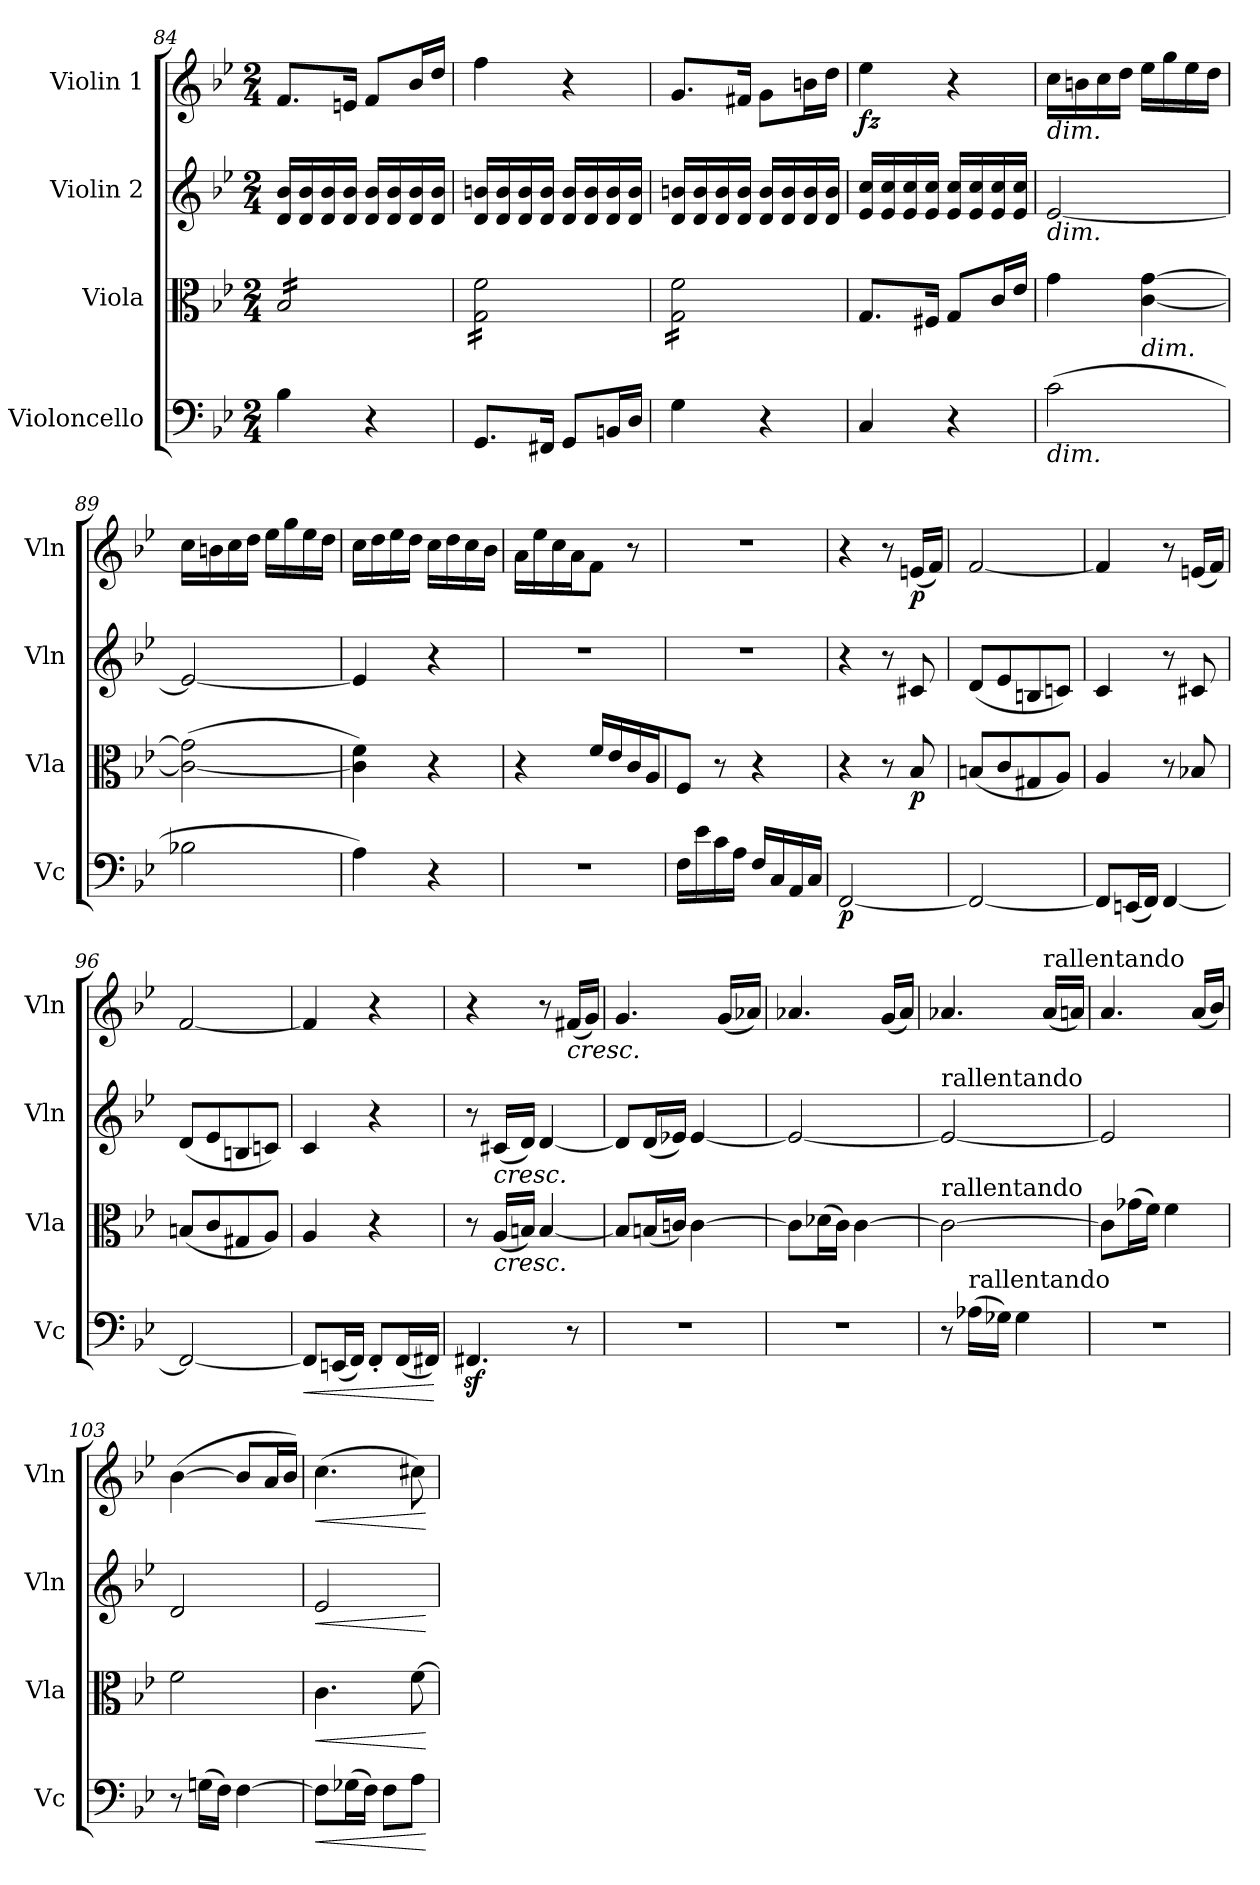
**kern	**dynam	**kern	**dynam	**kern	**dynam	**kern	**dynam
*part4	*part4	*part3	*part3	*part2	*part2	*part1	*part1
*staff4	*staff4	*staff3	*staff3	*staff2	*staff2	*staff1	*staff1
*I"Violoncello	*	*I"Viola	*	*I"Violin 2	*	*I"Violin 1	*
*I'Vc	*	*I'Vla	*	*I'Vln	*	*I'Vln	*
*clefF4	*	*clefC3	*	*clefG2	*	*clefG2	*
*k[b-e-]	*	*k[b-e-]	*	*k[b-e-]	*	*k[b-e-]	*
*M2/4	*	*M2/4	*	*M2/4	*	*M2/4	*
=84	=84	=84	=84	=84	=84	=84	=84
*	*	*tremolo	*	*	*	*	*
4B-\	.	16B-/LL	.	16d/ 16b-/LL	.	8.f/L	.
.	.	16B-/	.	16d/ 16b-/	.	.	.
.	.	16B-/	.	16d/ 16b-/	.	.	.
.	.	16B-/	.	16d/ 16b-/JJ	.	16en/Jk	.
4r	.	16B-/	.	16d/ 16b-/LL	.	8f/L	.
.	.	16B-/	.	16d/ 16b-/	.	.	.
.	.	16B-/	.	16d/ 16b-/	.	16b-/L	.
.	.	16B-/JJ	.	16d/ 16b-/JJ	.	16dd/JJ	.
=85	=85	=85	=85	=85	=85	=85	=85
8.GG/L	.	16G\ 16f\LL	.	16d/ 16bn/LL	.	4ff\	.
.	.	16G\ 16f\	.	16d/ 16b/	.	.	.
.	.	16G\ 16f\	.	16d/ 16b/	.	.	.
16FF#X/Jk	.	16G\ 16f\	.	16d/ 16b/JJ	.	.	.
8GG/L	.	16G\ 16f\	.	16d/ 16b/LL	.	4r	.
.	.	16G\ 16f\	.	16d/ 16b/	.	.	.
16BBn/L	.	16G\ 16f\	.	16d/ 16b/	.	.	.
16D/JJ	.	16G\ 16f\JJ	.	16d/ 16b/JJ	.	.	.
!!LO:PB:g=z
=86	=86	=86	=86	=86	=86	=86	=86
4G\	.	16G\ 16f\LL	.	16d/ 16bn/LL	.	8.g/L	.
.	.	16G\ 16f\	.	16d/ 16b/	.	.	.
.	.	16G\ 16f\	.	16d/ 16b/	.	.	.
.	.	16G\ 16f\	.	16d/ 16b/JJ	.	16f#X/Jk	.
4r	.	16G\ 16f\	.	16d/ 16b/LL	.	8g\L	.
.	.	16G\ 16f\	.	16d/ 16b/	.	.	.
.	.	16G\ 16f\	.	16d/ 16b/	.	16bn\L	.
.	.	16G\ 16f\JJ	.	16d/ 16b/JJ	.	16dd\JJ	.
*	*	*Xtremolo	*	*	*	*	*
=87	=87	=87	=87	=87	=87	=87	=87
!	!	!	!	!	!	!	!LO:DY:b
4C/	.	8.G/L	.	16e-/ 16cc/LL	.	4ee-\	fz
.	.	.	.	16e-/ 16cc/	.	.	.
.	.	.	.	16e-/ 16cc/	.	.	.
.	.	16F#X/Jk	.	16e-/ 16cc/JJ	.	.	.
4r	.	8G/L	.	16e-/ 16cc/LL	.	4r	.
.	.	.	.	16e-/ 16cc/	.	.	.
.	.	16c/L	.	16e-/ 16cc/	.	.	.
.	.	16e-/JJ	.	16e-/ 16cc/JJ	.	.	.
=88	=88	=88	=88	=88	=88	=88	=88
!	!	!	!	!	!	!LO:TX:b:i:t=dim.	!
!	!	!	!	!LO:TX:b:i:t=dim.	!	!	!
!LO:TX:b:i:t=dim.	!	!	!	!	!	!	!
(>2c\	.	4g\	.	[2e-/	.	16cc\LL	.
.	.	.	.	.	.	16bn\	.
.	.	.	.	.	.	16cc\	.
.	.	.	.	.	.	16dd\JJ	.
!	!	!LO:TX:b:i:t=dim.	!	!	!	!	!
.	.	[4c\ [4g\	.	.	.	16ee-\LL	.
.	.	.	.	.	.	16gg\	.
.	.	.	.	.	.	16ee-\	.
.	.	.	.	.	.	16dd\JJ	.
=89	=89	=89	=89	=89	=89	=89	=89
2B-X\	.	(<2c\_ 2g\]	.	2e-/_	.	16cc\LL	.
.	.	.	.	.	.	16bn\	.
.	.	.	.	.	.	16cc\	.
.	.	.	.	.	.	16dd\JJ	.
.	.	.	.	.	.	16ee-\LL	.
.	.	.	.	.	.	16gg\	.
.	.	.	.	.	.	16ee-\	.
.	.	.	.	.	.	16dd\JJ	.
=90	=90	=90	=90	=90	=90	=90	=90
4A\)	.	4c\] 4f\)	.	4e-/]	.	16cc\LL	.
.	.	.	.	.	.	16dd\	.
.	.	.	.	.	.	16ee-\	.
.	.	.	.	.	.	16dd\JJ	.
4r	.	4r	.	4r	.	16cc\LL	.
.	.	.	.	.	.	16dd\	.
.	.	.	.	.	.	16cc\	.
.	.	.	.	.	.	16b-\JJ	.
=91	=91	=91	=91	=91	=91	=91	=91
2r	.	4r	.	2r	.	16a\LL	.
.	.	.	.	.	.	16ee-\	.
.	.	.	.	.	.	16cc\	.
.	.	.	.	.	.	16a\J	.
.	.	16f/LL	.	.	.	8f\J	.
.	.	16e-/	.	.	.	.	.
.	.	16c/	.	.	.	8r	.
.	.	16A/J	.	.	.	.	.
=92	=92	=92	=92	=92	=92	=92	=92
16F\LL	.	8F/J	.	2r	.	2r	.
16e-\	.	.	.	.	.	.	.
16c\	.	8r	.	.	.	.	.
16A\JJ	.	.	.	.	.	.	.
16F/LL	.	4r	.	.	.	.	.
16C/	.	.	.	.	.	.	.
16AA/	.	.	.	.	.	.	.
16C/JJ	.	.	.	.	.	.	.
=93	=93	=93	=93	=93	=93	=93	=93
!	!LO:DY:b	!	!	!	!	!	!
[2FF/	p	4r	.	4r	.	4r	.
.	.	8r	.	8r	.	8r	.
!	!	!	!LO:DY:b	!	!	!	!LO:DY:b
.	.	8B-/	p	8c#X/	.	(<16en/LL	p
.	.	.	.	.	.	16f/JJ)	.
=94	=94	=94	=94	=94	=94	=94	=94
2FF/_	.	(<8Bn/L	.	(<8d/L	.	[2f/	.
.	.	8c/	.	8e-/	.	.	.
.	.	8G#X/	.	8Bn/	.	.	.
.	.	8A/J)	.	8cn/J)	.	.	.
=95	=95	=95	=95	=95	=95	=95	=95
8FF/L]	.	4A/	.	4c/	.	4f/]	.
(<16EEn/L	.	.	.	.	.	.	.
16FF/JJ)	.	.	.	.	.	.	.
[4FF/	.	8r	.	8r	.	8r	.
.	.	8B-X/	.	8c#X/	.	(<16en/LL	.
.	.	.	.	.	.	16f/JJ)	.
=96	=96	=96	=96	=96	=96	=96	=96
2FF/_	.	(<8Bn/L	.	(<8d/L	.	[2f/	.
.	.	8c/	.	8e-/	.	.	.
.	.	8G#X/	.	8Bn/	.	.	.
.	.	8A/J)	.	8cn/J)	.	.	.
!!LO:LB:g=z
=97	=97	=97	=97	=97	=97	=97	=97
!	!LO:HP:b	!	!	!	!	!	!
8FF/L]	<	4A/	.	4c/	.	4f/]	.
(<16EEn/L	.	.	.	.	.	.	.
16FF/JJ)	.	.	.	.	.	.	.
8FF'/L	.	4r	.	4r	.	4r	.
(<16FF/L	.	.	.	.	.	.	.
16FF#X/JJ)	.	.	.	.	.	.	.
.	[	.	.	.	.	.	.
=98	=98	=98	=98	=98	=98	=98	=98
4.FF#Xz</	.	8r	.	8r	.	4r	.
!	!	!	!	!LO:TX:b:i:t=cresc.	!	!	!
!	!	!LO:TX:b:i:t=cresc.	!	!	!	!	!
.	.	(<16A/LL	.	(<16c#X/LL	.	.	.
.	.	16Bn/JJ)	.	16d/JJ)	.	.	.
.	.	[4B/	.	[4d/	.	8r	.
!	!	!	!	!	!	!LO:TX:b:i:t=cresc.	!
8r	.	.	.	.	.	(<16f#X/LL	.
.	.	.	.	.	.	16g/JJ)	.
=99	=99	=99	=99	=99	=99	=99	=99
2r	.	8B/L]	.	8d/L]	.	4.g/	.
.	.	(<16Bn/L	.	(<16d/L	.	.	.
.	.	16cn/JJ)	.	16e-X/JJ)	.	.	.
.	.	[4c\	.	[4e-/	.	.	.
.	.	.	.	.	.	(<16g/LL	.
.	.	.	.	.	.	16a-X/JJ)	.
=100	=100	=100	=100	=100	=100	=100	=100
2r	.	8c\L]	.	2e-/_	.	4.a-X/	.
.	.	(>16d-X\L	.	.	.	.	.
.	.	16c\JJ)	.	.	.	.	.
.	.	[4c\	.	.	.	.	.
.	.	.	.	.	.	(<16g/LL	.
.	.	.	.	.	.	16a-/JJ)	.
=101	=101	=101	=101	=101	=101	=101	=101
!	!	!	!	!LO:TX:a:t=rallentando	!	!	!
!	!	!LO:TX:a:t=rallentando	!	!	!	!	!
8r	.	2c\_	.	2e-/_	.	4.a-X/	.
!LO:TX:a:t=rallentando	!	!	!	!	!	!	!
(>16A-X\LL	.	.	.	.	.	.	.
16G-X\JJ)	.	.	.	.	.	.	.
4G-\	.	.	.	.	.	.	.
!	!	!	!	!	!	!LO:TX:a:t=rallentando	!
.	.	.	.	.	.	(<16a-/LL	.
.	.	.	.	.	.	16an/JJ)	.
=102	=102	=102	=102	=102	=102	=102	=102
*	*	*	*	*	*	*MM120	*
2r	.	8c\L]	.	2e-/]	.	4.a/	.
.	.	(>16g-X\L	.	.	.	.	.
.	.	16f\JJ)	.	.	.	.	.
.	.	4f\	.	.	.	.	.
.	.	.	.	.	.	(<16a/LL	.
.	.	.	.	.	.	16b-/JJ)	.
=103	=103	=103	=103	=103	=103	=103	=103
*	*	*	*	*	*	*MM115	*
8r	.	2f\	.	2d/	.	(>[4b-\	.
(>16Gn\LL	.	.	.	.	.	.	.
16F\JJ)	.	.	.	.	.	.	.
[4F\	.	.	.	.	.	8b-/L]	.
.	.	.	.	.	.	16a/L	.
.	.	.	.	.	.	16b-/JJ)	.
=104	=104	=104	=104	=104	=104	=104	=104
*	*	*	*	*	*	*MM110	*
!	!LO:HP:b	!	!LO:HP:b	!	!LO:HP:b	!	!LO:HP:b
8F\L]	<	4.c\	<	2e-/	<	(>4.cc\	<
(>16G-X\L	.	.	.	.	.	.	.
16F\JJ)	.	.	.	.	.	.	.
8F\L	.	.	.	.	.	.	.
8A\J	.	[8f\	.	.	.	8cc#X\)	.
.	[	.	[	.	[	.	[
=	=	=	=	=	=	=	=
*-	*-	*-	*-	*-	*-	*-	*-
